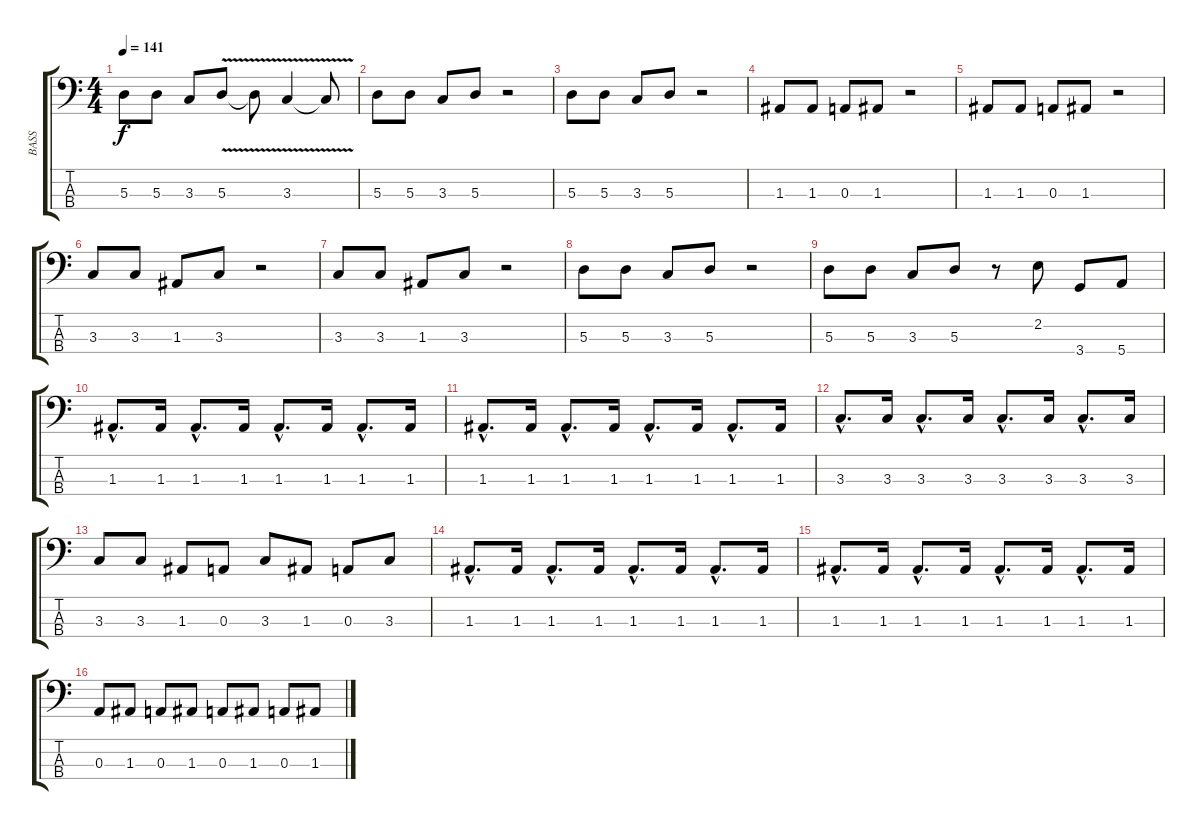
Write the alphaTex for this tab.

\track ("BASS" "BASS") {instrument electricbassfinger}
\staff {score tabs}
\tuning (G2 D2 A1 E1) {hide}
\ts (4 4)
\tempo 141
\clef f4
\ks c
5.3.8{dy f} 5.3.8 3.3.8 5.3{v}.8 5.3{t}.8 3.3{v}.4 3.3{t}.8 |
5.3.8 5.3.8 3.3.8 5.3.8 r.2 |
5.3.8 5.3.8 3.3.8 5.3.8 r.2 |
1.3.8 1.3.8 0.3.8 1.3.8 r.2 |
1.3.8 1.3.8 0.3.8 1.3.8 r.2 |
3.3.8 3.3.8 1.3.8 3.3.8 r.2 |
3.3.8 3.3.8 1.3.8 3.3.8 r.2 |
5.3.8 5.3.8 3.3.8 5.3.8 r.2 |
5.3.8 5.3.8 3.3.8 5.3.8 r.8 2.2.8 3.4.8 5.4.8 |
1.3{hac}.8{d} 1.3.16 1.3{hac}.8{d} 1.3.16 1.3{hac}.8{d} 1.3.16 1.3{hac}.8{d} 1.3.16 |
1.3{hac}.8{d} 1.3.16 1.3{hac}.8{d} 1.3.16 1.3{hac}.8{d} 1.3.16 1.3{hac}.8{d} 1.3.16 |
3.3{hac}.8{d} 3.3.16 3.3{hac}.8{d} 3.3.16 3.3{hac}.8{d} 3.3.16 3.3{hac}.8{d} 3.3.16 |
3.3.8 3.3.8 1.3.8 0.3.8 3.3.8 1.3.8 0.3.8 3.3.8 |
1.3{hac}.8{d} 1.3.16 1.3{hac}.8{d} 1.3.16 1.3{hac}.8{d} 1.3.16 1.3{hac}.8{d} 1.3.16 |
1.3{hac}.8{d} 1.3.16 1.3{hac}.8{d} 1.3.16 1.3{hac}.8{d} 1.3.16 1.3{hac}.8{d} 1.3.16 |
0.3.8 1.3.8 0.3.8 1.3.8 0.3.8 1.3.8 0.3.8 1.3.8
